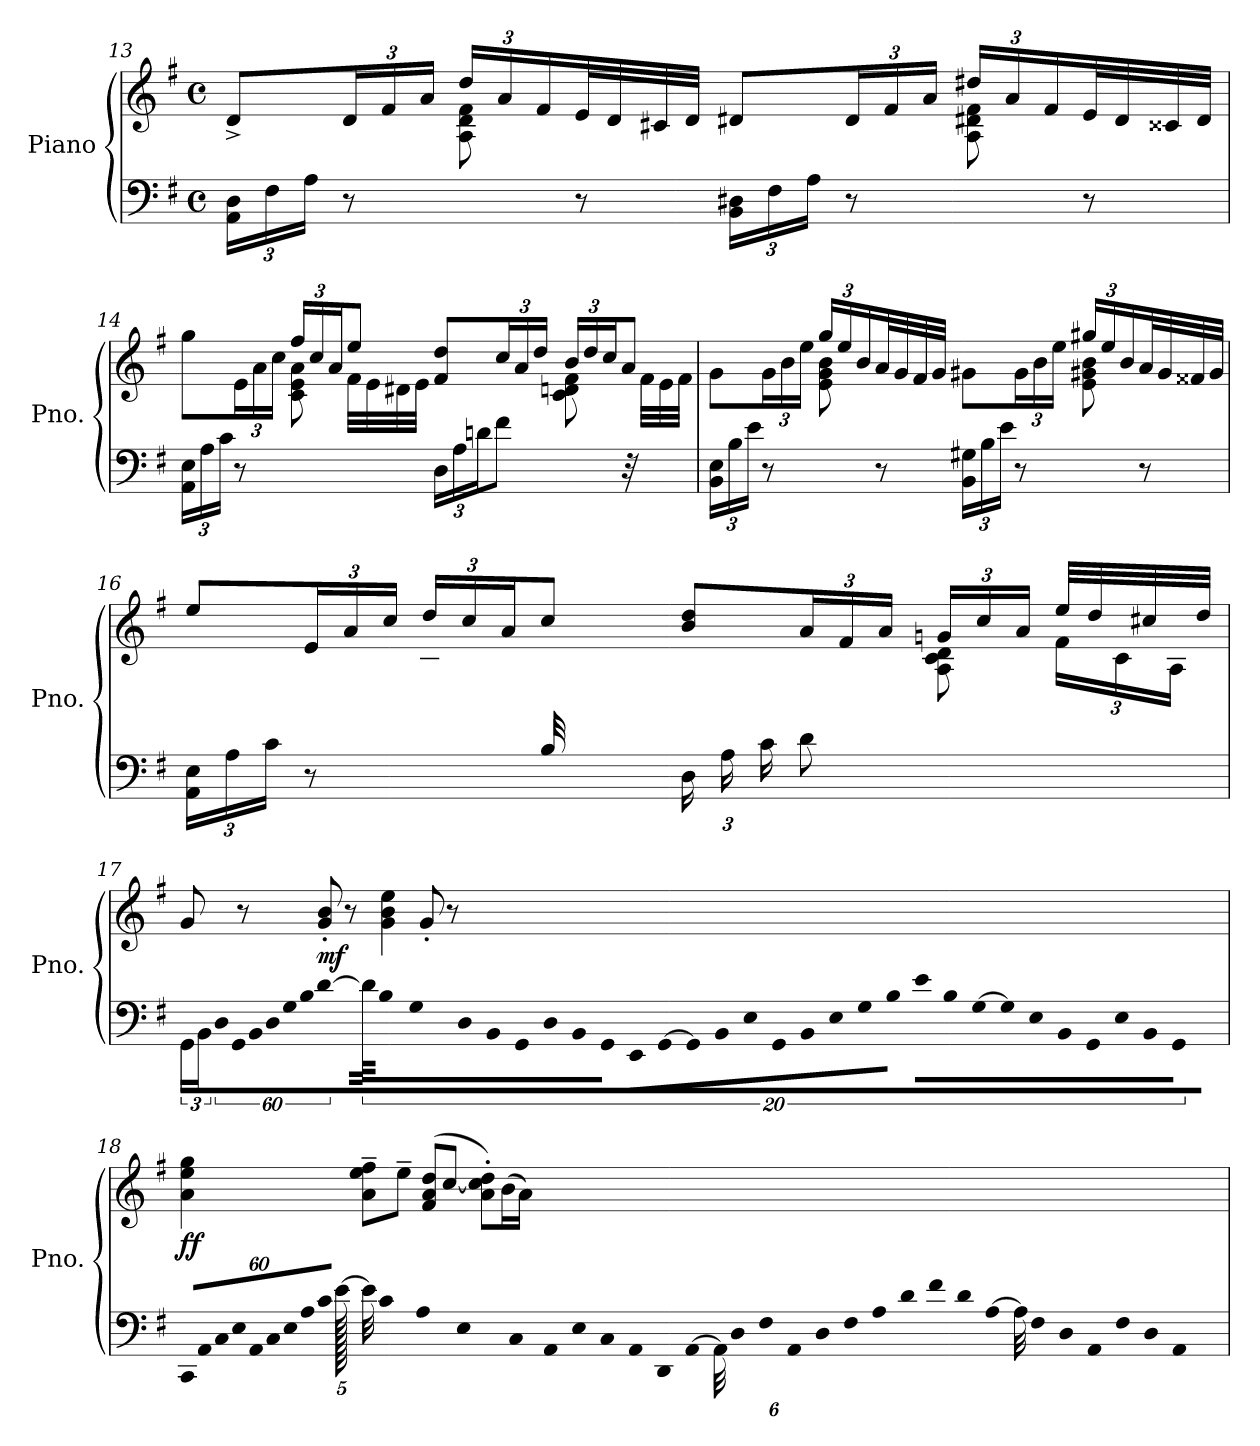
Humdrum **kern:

**kern	**kern	**dynam
*part1	*part1	*part1
*staff2	*staff1	*staff1/2
*I"Piano	*	*
*I'Pno.	*	*
*clefF4	*clefG2	*
*k[f#]	*k[f#]	*
*M4/4	*M4/4	*
*met(c)	*met(c)	*
*Xbrackettup	*	*
=13	=13	=13
*	*^	*
24AA\ 24D\LL	8d^/L	4ryy	.
24F#\	.	.	.
24A\JJ	.	.	.
*	*Xbrackettup	*	*
8r	24d/L	.	.
.	24f#/	.	.
.	24a/JJ	.	.
8ryy	24dd/LL	8A\ 8d\ 8f#\	.
.	24a/	.	.
.	24f#/	.	.
8r	32e/L	4.ryy	.
.	32d/	.	.
.	32c#X/	.	.
.	32d/JJJ	.	.
24BB\ 24D#X\LL	8d#X/L	.	.
24F#\	.	.	.
24A\JJ	.	.	.
8r	24d#/L	.	.
.	24f#/	.	.
.	24a/JJ	.	.
8ryy	24dd#X/LL	8A\ 8d#X\ 8f#\	.
.	24a/	.	.
.	24f#/	.	.
8r	32e/L	8ryy	.
.	32d#/	.	.
.	32c##X/	.	.
.	32d#/JJJ	.	.
=14	=14	=14	=14
24AA\ 24E\LL	8gg\L	4ryy	.
24A\	.	.	.
24c\JJ	.	.	.
8r	24e\L	.	.
.	24a\	.	.
.	24cc\JJ	.	.
4ryy	24ff#/LL	8c\ 8e\ 8a\	.
.	24cc/	.	.
.	24a/J	.	.
.	8ee/J	32f#\LLL	.
.	.	32e\	.
.	.	32d#X\	.
.	.	32e\JJJ	.
24D\LL	8f#/ 8dd/L	4ryy	.
24A\	.	.	.
24dn\J	.	.	.
8f#\J	24cc/L	.	.
.	24a/	.	.
.	24dd/JJ	.	.
8ryy	24b/LL	8c\ 8d\ 8f#\	.
.	24dd/	.	.
.	24cc/J	.	.
32r	8a/J	32ryy	.
16.ryy	.	32f#\LLL	.
.	.	32e\	.
.	.	32f#\JJJ	.
=15	=15	=15	=15
24BB\ 24E\LL	8g\L	4ryy	.
24B\	.	.	.
24e\JJ	.	.	.
8r	24g\L	.	.
.	24b\	.	.
.	24ee\JJ	.	.
8ryy	24gg/LL	8e\ 8g\ 8b\	.
.	24ee/	.	.
.	24b/	.	.
8r	32a/L	4.ryy	.
.	32g/	.	.
.	32f#/	.	.
.	32g/JJJ	.	.
24BB\ 24G#X\LL	8g#X\L	.	.
24B\	.	.	.
24e\JJ	.	.	.
8r	24g#\L	.	.
.	24b\	.	.
.	24ee\JJ	.	.
8ryy	24gg#X/LL	8e\ 8g#X\ 8b\	.
.	24ee/	.	.
.	24b/	.	.
8r	32a/L	8ryy	.
.	32g#/	.	.
.	32f##X/	.	.
.	32g#/JJJ	.	.
=16	=16	=16	=16
24AA\ 24E\LL	8ee/L	4ryy	.
24A\	.	.	.
24c\JJ	.	.	.
8r	24e/L	.	.
.	24a/	.	.
.	24cc/JJ	.	.
8ryy	24dd/LL	8c\ 8e\ 8a\	.
.	24cc/	.	.
.	24a/J	.	.
32B/LLL	8cc/J	32ryy	.
16.ryy	.	32a\	.
.	.	32g#X\	.
.	.	32a\JJJ	.
24D\LL	8b/ 8dd/L	4ryy	.
24A\	.	.	.
24c\J	.	.	.
8d\J	24a/L	.	.
.	24f#/	.	.
.	24a/JJ	.	.
4ryy	24g/LL	8A\ 8c\ 8d\	.
.	24cc/	.	.
.	24a/JJ	.	.
.	24f#\LL	32ee/LLL	.
.	.	32dd/	.
.	24c\	.	.
.	.	32cc#X/	.
.	24A\JJ	.	.
.	.	32dd/JJJ	.
*	*v	*v	*
=17	=17	=17
*brackettup	*	*
24GG\LL	8g/	.
24BB\	.	.
!LO:N:vis=16	!	!
1920%53D\	.	.
!LO:N:vis=16	!	!
1920%53GG\	.	.
.	8r	.
!LO:N:vis=16	!	!
1920%53BB\	.	.
!LO:N:vis=16	!	!
1920%53D\	.	.
!LO:N:vis=16	!	!
1920%53G\	.	.
!LO:N:vis=16	!	!
1920%53B\JJ	.	.
[960d\	.	.
!	!	!LO:DY:b
640%17d\LL]	8g/' 8b/'	mf
!LO:N:vis=16	!	!
1920%53B\	.	.
!LO:N:vis=16	!	!
1920%53G\	.	.
!LO:N:vis=16	!	!
1920%53D\	.	.
!LO:N:vis=16	!	!
1920%53BB\	.	.
.	8r	.
!LO:N:vis=16	!	!
1920%53GG\	.	.
!LO:N:vis=16	!	!
1920%53D\	.	.
!LO:N:vis=16	!	!
1920%53BB\	.	.
!LO:N:vis=16	!	!
1920%53GG\JJ	.	.
!LO:N:vis=16	!	!
1920%53EE\LL	.	.
.	4g\ 4b\ 4ee\	.
[640GG\	.	.
192%5GG\]	.	.
!LO:N:vis=16	!	!
1920%53BB\	.	.
!LO:N:vis=16	!	!
1920%53E\	.	.
!LO:N:vis=16	!	!
1920%53GG\	.	.
!LO:N:vis=16	!	!
1920%53BB\	.	.
!LO:N:vis=16	!	!
1920%53E\	.	.
!LO:N:vis=16	!	!
1920%53G\	.	.
!LO:N:vis=16	!	!
1920%53B\JJ	.	.
!LO:N:vis=16	!	!
1920%53e\LL	.	.
.	8g'/	.
!LO:N:vis=16	!	!
1920%53B\	.	.
[640G\	.	.
192%5G\]	.	.
!LO:N:vis=16	!	!
1920%53E\	.	.
!LO:N:vis=16	!	!
1920%53BB\	.	.
.	8r	.
!LO:N:vis=16	!	!
1920%53GG\	.	.
!LO:N:vis=16	!	!
1920%53E\	.	.
!LO:N:vis=16	!	!
1920%53BB\	.	.
!LO:N:vis=16	!	!
1920%53GG\JJ	.	.
1920%11ryy	.	.
=18	=18	=18
*Xbrackettup	*	*
!LO:N:vis=16	!	!LO:DY:b
1920%53CC/LL	4a\ 4ee\ 4gg\	ff
!LO:N:vis=16	!	!
1920%53AA/	.	.
!LO:N:vis=16	!	!
1920%53C/	.	.
!LO:N:vis=16	!	!
1920%53E/	.	.
!LO:N:vis=16	!	!
1920%53AA/	.	.
!LO:N:vis=16	!	!
1920%53C/	.	.
!LO:N:vis=16	!	!
1920%53E/	.	.
!LO:N:vis=16	!	!
1920%53A/	.	.
!LO:N:vis=16	!	!
1920%53c/JJ	.	.
[640e\LL	.	.
192%5e\LL]	8a\~ 8ee\~ 8ff#\~L	.
!LO:N:vis=16	!	!
1920%53c\	.	.
!LO:N:vis=16	!	!
1920%53A\	.	.
!LO:N:vis=16	!	!
1920%53E\	.	.
!LO:N:vis=16	!	!
1920%53C\	.	.
.	8ee~\J	.
!LO:N:vis=16	!	!
1920%53AA\	.	.
!LO:N:vis=16	!	!
1920%53E\	.	.
!LO:N:vis=16	!	!
1920%53C\	.	.
!LO:N:vis=16	!	!
1920%53AA\JJ	.	.
*brackettup	*	*
!LO:N:vis=16	!	!
1920%53DD\LL	.	.
.	(<8f#/ 8a/ 8dd/L	.
[640AA\	.	.
192%5AA\]	.	.
!LO:N:vis=16	!	!
1920%53D\	.	.
!LO:N:vis=16	!	!
1920%53F#\	.	.
!LO:N:vis=16	!	!
1920%53AA\	.	.
.	[8cc/J	.
!LO:N:vis=16	!	!
1920%53D\	.	.
!LO:N:vis=16	!	!
1920%53F#\	.	.
!LO:N:vis=16	!	!
1920%53A\	.	.
!LO:N:vis=16	!	!
1920%53d\JJ	.	.
!LO:N:vis=16	!	!
1920%53f#\LL	.	.
.	8a\' 8cc\]' 8dd\'L)	.
!LO:N:vis=16	!	!
1920%53d\	.	.
[640A\	.	.
192%5A\]	.	.
!LO:N:vis=16	!	!
1920%53F#\	.	.
!LO:N:vis=16	!	!
1920%53D\	.	.
.	(16b\L	.
!LO:N:vis=16	!	!
1920%53AA\	.	.
!LO:N:vis=16	!	!
1920%53F#\	.	.
.	16a\JJ)	.
!LO:N:vis=16	!	!
1920%53D\	.	.
!LO:N:vis=16	!	!
1920%53AA\JJ	.	.
160ryy	.	.
=	=	=
*-	*-	*-
